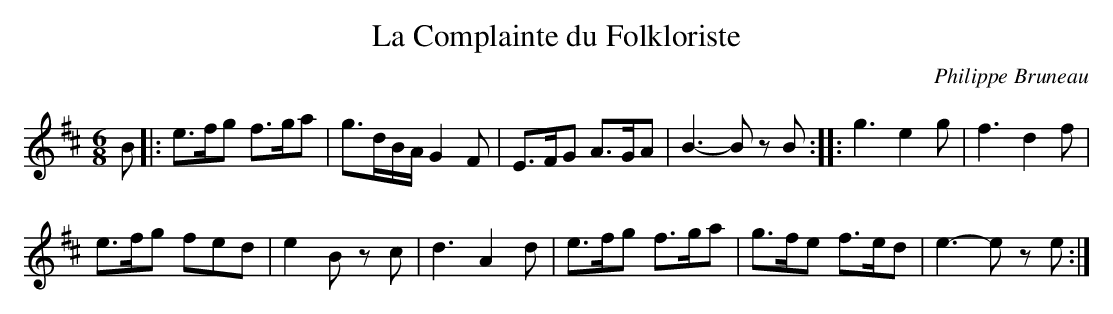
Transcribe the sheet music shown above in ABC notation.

X:1
T:La Complainte du Folkloriste
C:Philippe Bruneau
M:6/8
L:1/8
K:D
B |: e>fg f>ga | g3/d/B/A/ G2 F | E>FG A>GA | B3-B z B ::g3 e2 g | f3 d2 f |
e>fg fed | e2 B z c | d3 A2 d | e>fg f>ga | g>fe f>ed | e3-e z e :|
